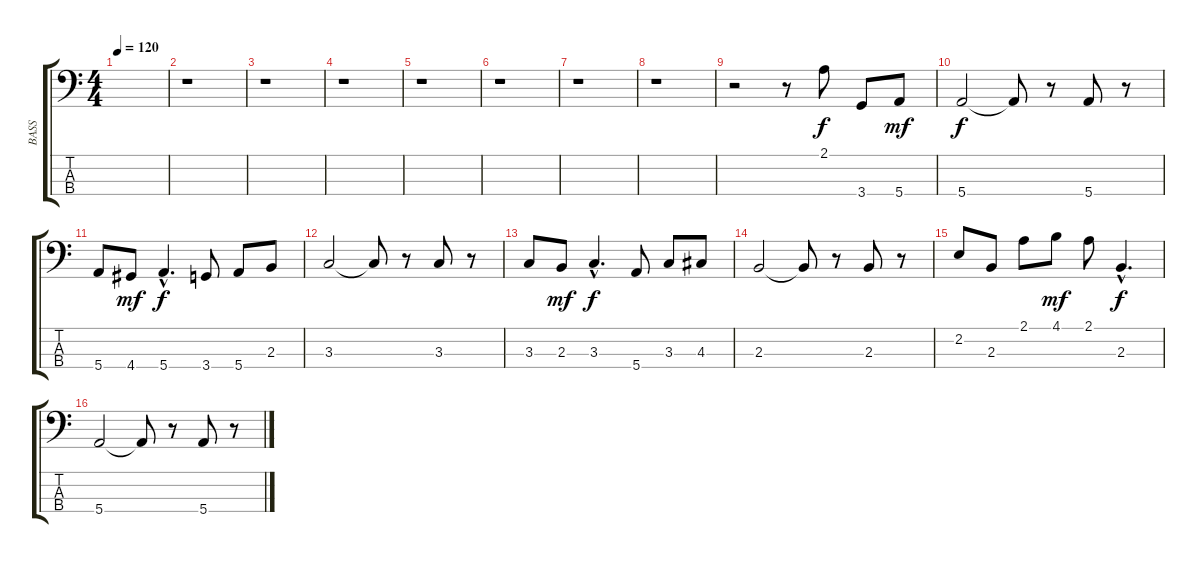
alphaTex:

\track ("BASS" "BASS") {instrument electricbasspick}
\staff {score tabs}
\tuning (G2 D2 A1 E1) {hide}
\ts (4 4)
\tempo 120
\clef f4
\ks c
|
r.1 |
r.1 |
r.1 |
r.1 |
r.1 |
r.1 |
r.1 |
r.2 r.8 2.1.8 3.4.8 5.4.8{dy mf} |
5.4.2{dy f} 5.4{t}.8 r.8 5.4.8 r.8 |
5.4.8 4.4.8{dy mf} 5.4{hac}.4{d dy f} 3.4.8 5.4.8 2.3.8 |
3.3.2 3.3{t}.8 r.8 3.3.8 r.8 |
3.3.8 2.3.8{dy mf} 3.3{hac}.4{d dy f} 5.4.8 3.3.8 4.3.8 |
2.3.2 2.3{t}.8 r.8 2.3.8 r.8 |
2.2.8 2.3.8 2.1.8 4.1.8{dy mf} 2.1.8 2.3{hac}.4{d dy f} |
5.4.2 5.4{t}.8 r.8 5.4.8 r.8
